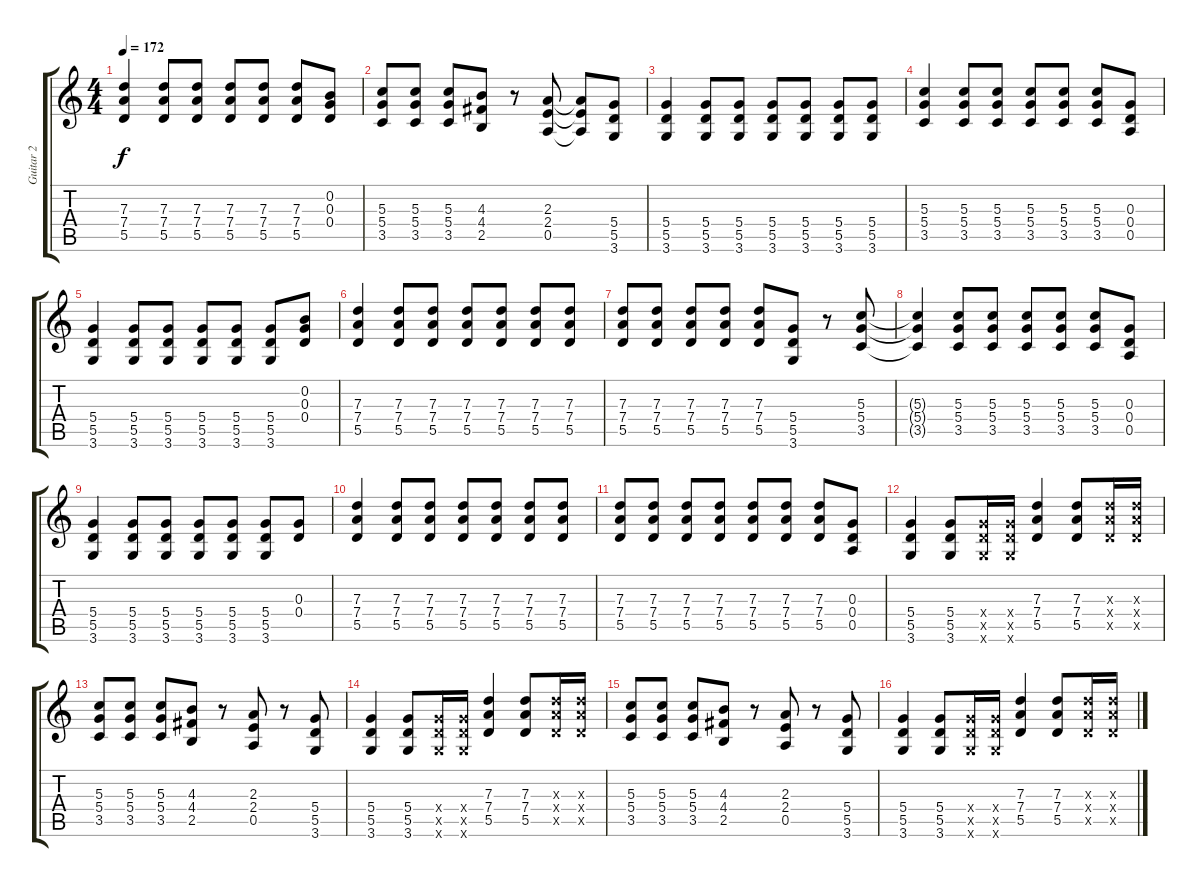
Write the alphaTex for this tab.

\track ("Guitar 2" "Guitar 2") {instrument overdrivenguitar}
\staff {score tabs}
\tuning (E4 B3 G3 D3 A2 E2) {hide}
\ts (4 4)
\tempo 172
\clef g2
\ks c
(7.3 7.4 5.5).4{dy f} (7.3 7.4 5.5).8 (7.3 7.4 5.5).8 (7.3 7.4 5.5).8 (7.3 7.4 5.5).8 (7.3 7.4 5.5).8 (0.2 0.3 0.4).8 |
(5.3 5.4 3.5).8 (5.3 5.4 3.5).8 (5.3 5.4 3.5).8 (4.3 4.4 2.5).8 r.8 (2.3 2.4 0.5).8 (2.3{t} 2.4{t} 0.5{t}).8 (5.4 5.5 3.6).8 |
(5.4 5.5 3.6).4 (5.4 5.5 3.6).8 (5.4 5.5 3.6).8 (5.4 5.5 3.6).8 (5.4 5.5 3.6).8 (5.4 5.5 3.6).8 (5.4 5.5 3.6).8 |
(5.3 5.4 3.5).4 (5.3 5.4 3.5).8 (5.3 5.4 3.5).8 (5.3 5.4 3.5).8 (5.3 5.4 3.5).8 (5.3 5.4 3.5).8 (0.3 0.4 0.5).8 |
(5.4 5.5 3.6).4 (5.4 5.5 3.6).8 (5.4 5.5 3.6).8 (5.4 5.5 3.6).8 (5.4 5.5 3.6).8 (5.4 5.5 3.6).8 (0.2 0.3 0.4).8 |
(7.3 7.4 5.5).4 (7.3 7.4 5.5).8 (7.3 7.4 5.5).8 (7.3 7.4 5.5).8 (7.3 7.4 5.5).8 (7.3 7.4 5.5).8 (7.3 7.4 5.5).8 |
(7.3 7.4 5.5).8 (7.3 7.4 5.5).8 (7.3 7.4 5.5).8 (7.3 7.4 5.5).8 (7.3 7.4 5.5).8 (5.4 5.5 3.6).8 r.8 (5.3 5.4 3.5).8 |
(5.3{t} 5.4{t} 3.5{t}).4 (5.3 5.4 3.5).8 (5.3 5.4 3.5).8 (5.3 5.4 3.5).8 (5.3 5.4 3.5).8 (5.3 5.4 3.5).8 (0.3 0.4 0.5).8 |
(5.4 5.5 3.6).4 (5.4 5.5 3.6).8 (5.4 5.5 3.6).8 (5.4 5.5 3.6).8 (5.4 5.5 3.6).8 (5.4 5.5 3.6).8 (0.3 0.4).8 |
(7.3 7.4 5.5).4 (7.3 7.4 5.5).8 (7.3 7.4 5.5).8 (7.3 7.4 5.5).8 (7.3 7.4 5.5).8 (7.3 7.4 5.5).8 (7.3 7.4 5.5).8 |
(7.3 7.4 5.5).8 (7.3 7.4 5.5).8 (7.3 7.4 5.5).8 (7.3 7.4 5.5).8 (7.3 7.4 5.5).8 (7.3 7.4 5.5).8 (7.3 7.4 5.5).8 (0.3 0.4 0.5).8 |
(5.4 5.5 3.6).4 (5.4 5.5 3.6).8 (5.4{x} 5.5{x} 3.6{x}).16 (5.4{x} 5.5{x} 3.6{x}).16 (7.3 7.4 5.5).4 (7.3 7.4 5.5).8 (7.3{x} 7.4{x} 5.5{x}).16 (7.3{x} 7.4{x} 5.5{x}).16 |
(5.3 5.4 3.5).8 (5.3 5.4 3.5).8 (5.3 5.4 3.5).8 (4.3 4.4 2.5).8 r.8 (2.3 2.4 0.5).8 r.8 (5.4 5.5 3.6).8 |
(5.4 5.5 3.6).4 (5.4 5.5 3.6).8 (5.4{x} 5.5{x} 3.6{x}).16 (5.4{x} 5.5{x} 3.6{x}).16 (7.3 7.4 5.5).4 (7.3 7.4 5.5).8 (7.3{x} 7.4{x} 5.5{x}).16 (7.3{x} 7.4{x} 5.5{x}).16 |
(5.3 5.4 3.5).8 (5.3 5.4 3.5).8 (5.3 5.4 3.5).8 (4.3 4.4 2.5).8 r.8 (2.3 2.4 0.5).8 r.8 (5.4 5.5 3.6).8 |
(5.4 5.5 3.6).4 (5.4 5.5 3.6).8 (5.4{x} 5.5{x} 3.6{x}).16 (5.4{x} 5.5{x} 3.6{x}).16 (7.3 7.4 5.5).4 (7.3 7.4 5.5).8 (7.3{x} 7.4{x} 5.5{x}).16 (7.3{x} 7.4{x} 5.5{x}).16
